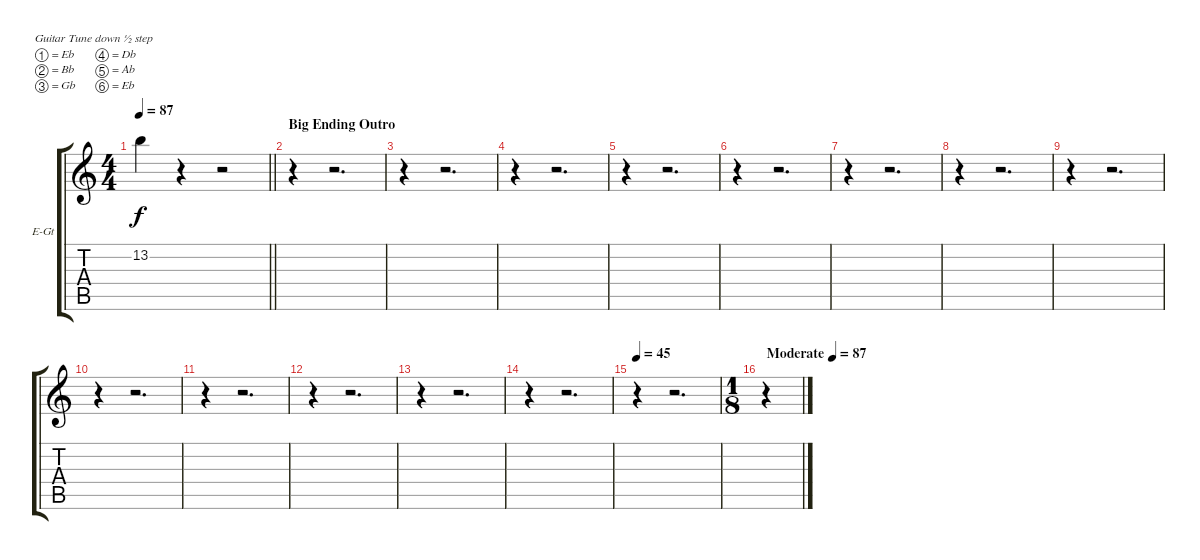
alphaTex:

\bracketExtendMode groupsimilarinstruments
\firstSystemTrackNameOrientation horizontal
\otherSystemsTrackNameOrientation horizontal
\track ("Slash (Clean Guitar)" "E-Gt") {instrument electricguitarclean}
\staff {score tabs}
\tuning (Eb4 Bb3 Gb3 Db3 Ab2 Eb2)
\ts (4 4)
\tempo 87
\clef g2
\barLineRight lightlight
\ks c
13.2.4{dy f} r.4 r.2 |
\section ("" "Big Ending Outro")
r.4 r.2{d} |
r.4 r.2{d} |
r.4 r.2{d} |
r.4 r.2{d} |
r.4 r.2{d} |
r.4 r.2{d} |
r.4 r.2{d} |
r.4 r.2{d} |
r.4 r.2{d} |
r.4 r.2{d} |
r.4 r.2{d} |
r.4 r.2{d} |
r.4 r.2{d} |
\tempo 45
r.4 r.2{d} |
\ts (1 8)
\beaming (8 1)
\tempo (87 "Moderate")
r.4
